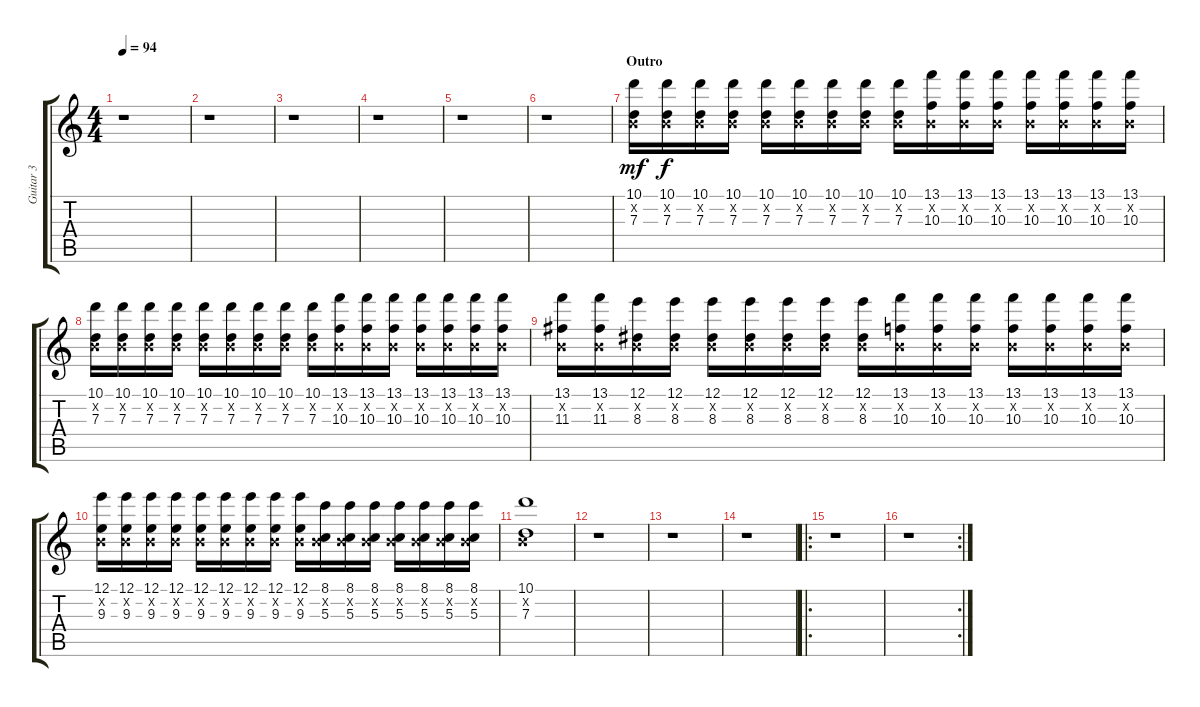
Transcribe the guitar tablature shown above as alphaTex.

\track ("Guitar 3" "Guitar 3") {instrument distortionguitar}
\staff {score tabs}
\tuning (E4 B3 G3 D3 A2 D2) {hide}
\ts (4 4)
\tempo 94
\clef g2
\ks c
r.1{dy f} |
r.1 |
r.1 |
r.1 |
r.1 |
r.1 |
\section ("" "Outro")
(10.1 0.2{x} 7.3).16{dy mf} (10.1 0.2{x} 7.3).16{dy f} (10.1 0.2{x} 7.3).16 (10.1 0.2{x} 7.3).16 (10.1 0.2{x} 7.3).16 (10.1 0.2{x} 7.3).16 (10.1 0.2{x} 7.3).16 (10.1 0.2{x} 7.3).16 (10.1 0.2{x} 7.3).16 (13.1 0.2{x} 10.3).16 (13.1 0.2{x} 10.3).16 (13.1 0.2{x} 10.3).16 (13.1 0.2{x} 10.3).16 (13.1 0.2{x} 10.3).16 (13.1 0.2{x} 10.3).16 (13.1 0.2{x} 10.3).16 |
(10.1 0.2{x} 7.3).16 (10.1 0.2{x} 7.3).16 (10.1 0.2{x} 7.3).16 (10.1 0.2{x} 7.3).16 (10.1 0.2{x} 7.3).16 (10.1 0.2{x} 7.3).16 (10.1 0.2{x} 7.3).16 (10.1 0.2{x} 7.3).16 (10.1 0.2{x} 7.3).16 (13.1 0.2{x} 10.3).16 (13.1 0.2{x} 10.3).16 (13.1 0.2{x} 10.3).16 (13.1 0.2{x} 10.3).16 (13.1 0.2{x} 10.3).16 (13.1 0.2{x} 10.3).16 (13.1 0.2{x} 10.3).16 |
(13.1 0.2{x} 11.3).16 (13.1 0.2{x} 11.3).16 (12.1 0.2{x} 8.3).16 (12.1 0.2{x} 8.3).16 (12.1 0.2{x} 8.3).16 (12.1 0.2{x} 8.3).16 (12.1 0.2{x} 8.3).16 (12.1 0.2{x} 8.3).16 (12.1 0.2{x} 8.3).16 (13.1 0.2{x} 10.3).16 (13.1 0.2{x} 10.3).16 (13.1 0.2{x} 10.3).16 (13.1 0.2{x} 10.3).16 (13.1 0.2{x} 10.3).16 (13.1 0.2{x} 10.3).16 (13.1 0.2{x} 10.3).16 |
(12.1 0.2{x} 9.3).16 (12.1 0.2{x} 9.3).16 (12.1 0.2{x} 9.3).16 (12.1 0.2{x} 9.3).16 (12.1 0.2{x} 9.3).16 (12.1 0.2{x} 9.3).16 (12.1 0.2{x} 9.3).16 (12.1 0.2{x} 9.3).16 (12.1 0.2{x} 9.3).16 (8.1 0.2{x} 5.3).16 (8.1 0.2{x} 5.3).16 (8.1 0.2{x} 5.3).16 (8.1 0.2{x} 5.3).16 (8.1 0.2{x} 5.3).16 (8.1 0.2{x} 5.3).16 (8.1 0.2{x} 5.3).16 |
(10.1 0.2{x} 7.3).1 |
r.1 |
r.1 |
r.1 |
\ro
r.1 |
\rc 2
r.1
